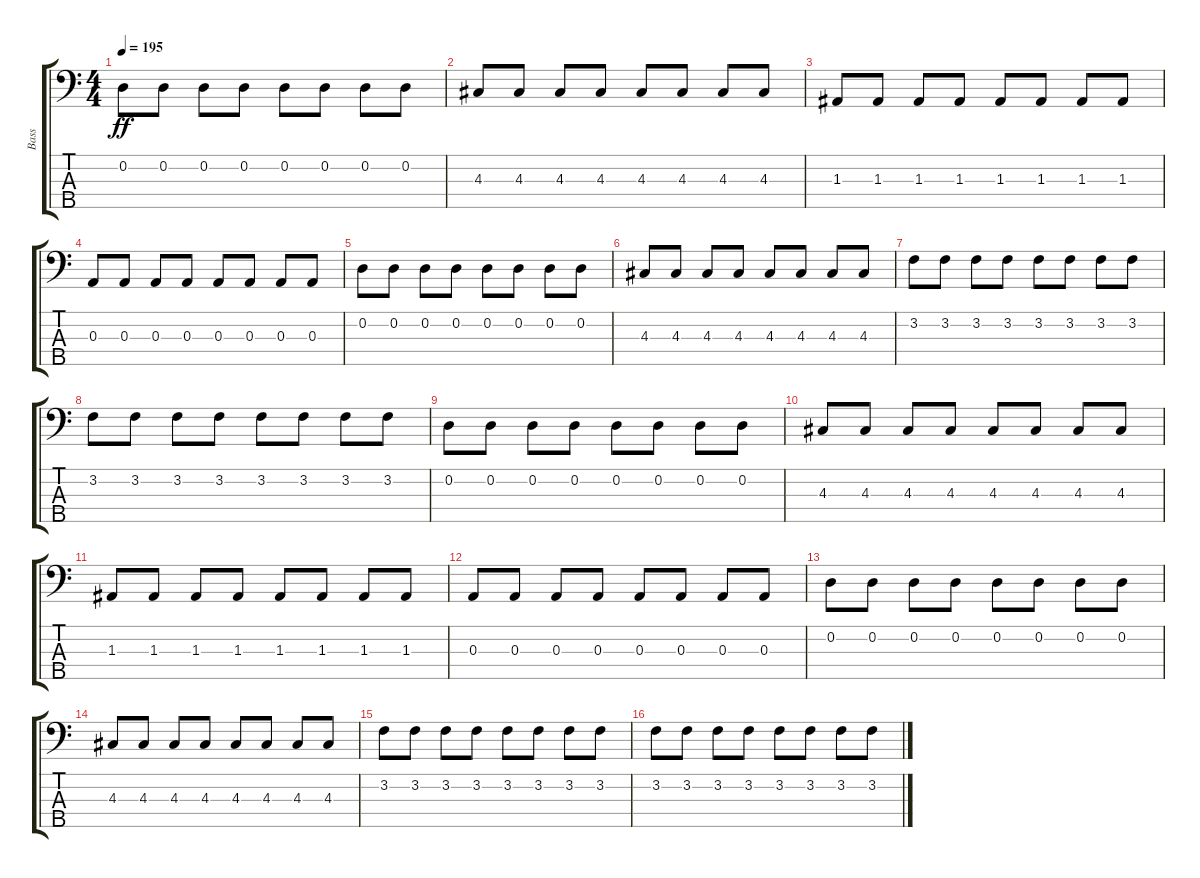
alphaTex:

\track ("Bass" "Bass") {instrument electricbassfinger}
\staff {score tabs}
\tuning (G2 D2 A1 E1 B0) {hide}
\ts (4 4)
\tempo 195
\clef f4
\ks c
0.2.8{dy ff} 0.2.8 0.2.8 0.2.8 0.2.8 0.2.8 0.2.8 0.2.8 |
4.3.8 4.3.8 4.3.8 4.3.8 4.3.8 4.3.8 4.3.8 4.3.8 |
1.3.8 1.3.8 1.3.8 1.3.8 1.3.8 1.3.8 1.3.8 1.3.8 |
0.3.8 0.3.8 0.3.8 0.3.8 0.3.8 0.3.8 0.3.8 0.3.8 |
0.2.8 0.2.8 0.2.8 0.2.8 0.2.8 0.2.8 0.2.8 0.2.8 |
4.3.8 4.3.8 4.3.8 4.3.8 4.3.8 4.3.8 4.3.8 4.3.8 |
3.2.8 3.2.8 3.2.8 3.2.8 3.2.8 3.2.8 3.2.8 3.2.8 |
3.2.8 3.2.8 3.2.8 3.2.8 3.2.8 3.2.8 3.2.8 3.2.8 |
0.2.8 0.2.8 0.2.8 0.2.8 0.2.8 0.2.8 0.2.8 0.2.8 |
4.3.8 4.3.8 4.3.8 4.3.8 4.3.8 4.3.8 4.3.8 4.3.8 |
1.3.8 1.3.8 1.3.8 1.3.8 1.3.8 1.3.8 1.3.8 1.3.8 |
0.3.8 0.3.8 0.3.8 0.3.8 0.3.8 0.3.8 0.3.8 0.3.8 |
0.2.8 0.2.8 0.2.8 0.2.8 0.2.8 0.2.8 0.2.8 0.2.8 |
4.3.8 4.3.8 4.3.8 4.3.8 4.3.8 4.3.8 4.3.8 4.3.8 |
3.2.8 3.2.8 3.2.8 3.2.8 3.2.8 3.2.8 3.2.8 3.2.8 |
3.2.8 3.2.8 3.2.8 3.2.8 3.2.8 3.2.8 3.2.8 3.2.8
